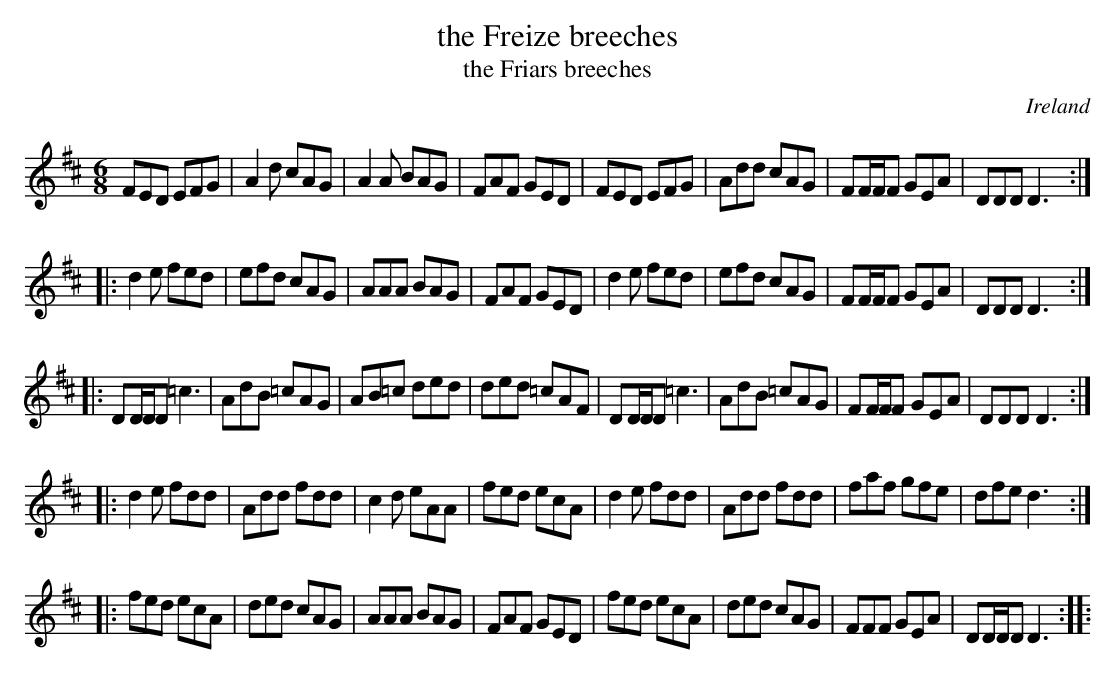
X:1
T:the Freize breeches
T:the Friars breeches
O:Ireland
M:6/8
K:D
FED EFG|A2d cAG|A2A BAG|FAF GED|\
FED EFG|Add cAG|FF/F/F GEA|DDD D3::
d2e fed|efd cAG|AAA BAG|FAF GED|\
d2e fed|efd cAG|FF/F/F GEA|DDD D3::
DD/D/D =c3|AdB =cAG|AB=c ded|ded =cAF|\
DD/D/D =c3|AdB =cAG|FF/F/F GEA|DDD D3::
d2e fdd|Add fdd|c2d eAA|fed ecA|\
d2e fdd|Add fdd|faf gfe|dfe d3::
fed ecA|ded cAG|AAA BAG|FAF GED|\
fed ecA|ded cAG|FFF GEA|DD/D/D D3::
